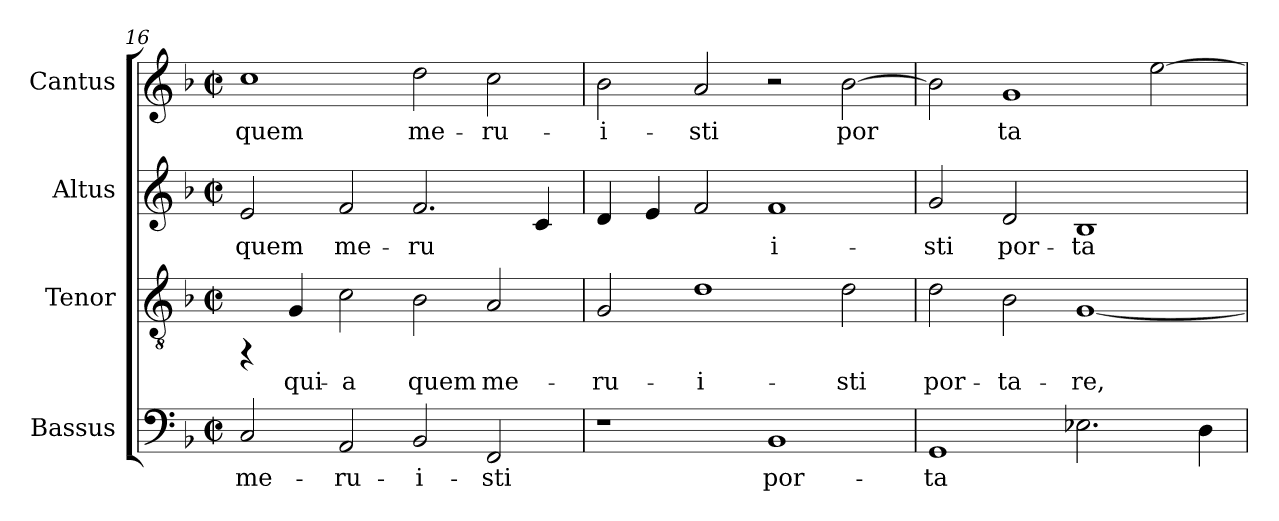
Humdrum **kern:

**kern	**text	**kern	**text	**kern	**text	**kern	**text
*part4	*part4	*part3	*part3	*part2	*part2	*part1	*part1
*staff4	*staff4	*staff3	*staff3	*staff2	*staff2	*staff1	*staff1
*I"Bassus	*	*I"Tenor	*	*I"Altus	*	*I"Cantus	*
*clefF4	*	*clefGv2	*	*clefG2	*	*clefG2	*
*k[b-]	*	*k[b-]	*	*k[b-]	*	*k[b-]	*
*F:	*	*F:	*	*F:	*	*F:	*
*M2/2	*	*M2/2	*	*M2/2	*	*M2/2	*
*met(c|)	*	*met(c|)	*	*met(c|)	*	*met(c|)	*
=16	=16	=16	=16	=16	=16	=16	=16
!	!LO:LY:b:cj	!	!	!	!LO:LY:b:cj	!	!LO:LY:b:cj
2C/	me-	4rFF	.	2e/	quem	1cc	quem
!	!	!	!LO:LY:b:cj	!	!	!	!
.	.	4G/	qui-	.	.	.	.
!	!LO:LY:b:cj	!	!LO:LY:b:cj	!	!LO:LY:b:cj	!	!
2AA/	-ru-	2c\	-a	2f/	me-	.	.
!	!LO:LY:b:cj	!	!LO:LY:b:cj	!	!LO:LY:b:cj	!	!LO:LY:b:cj
2BB-/	-i-	2B-\	quem	2.f/	-ru-	2dd\	me-
!	!LO:LY:b:cj	!	!LO:LY:b:cj	!	!	!	!LO:LY:b:cj
2FF/	-sti	2A/	me-	.	.	2cc\	-ru-
!	!	!	!	!	!LO:LY:b:cj	!	!
.	.	.	.	4c/	--	.	.
=17	=17	=17	=17	=17	=17	=17	=17
!	!	!	!LO:LY:b:cj	!	!LO:LY:b:cj	!	!LO:LY:b:cj
1r	.	2G/	-ru-	4d/	--	2b-\	-i-
!	!	!	!	!	!LO:LY:b:cj	!	!
.	.	.	.	4e/	--	.	.
!	!	!	!LO:LY:b:cj	!	!LO:LY:b:cj	!	!LO:LY:b:cj
.	.	1d	-i-	2f/	--	2a/	-sti
!	!LO:LY:b:cj	!	!	!	!LO:LY:b:cj	!	!
1BB-	por-	.	.	1f	-i-	2r	.
!	!	!	!LO:LY:b:cj	!	!	!	!LO:LY:b:cj
.	.	2d\	-sti	.	.	[>2b-\	por-
=18	=18	=18	=18	=18	=18	=18	=18
!	!LO:LY:b:cj	!	!LO:LY:b:cj	!	!LO:LY:b:cj	!	!LO:LY:b:cj
1GG	-ta-	2d\	por-	2g/	-sti	2b-\]	--
!	!	!	!LO:LY:b:cj	!	!LO:LY:b:cj	!	!LO:LY:b:cj
.	.	2B-\	-ta-	2d/	por-	1g	-ta-
!	!LO:LY:b:cj	!	!LO:LY:b:cj	!	!LO:LY:b:cj	!	!
2.E-\	--	[<1G	-re,	1B-	-ta-	.	.
!	!	!	!	!	!	!	!LO:LY:b:cj
.	.	.	.	.	.	[>2ee\	--
!	!LO:LY:b:cj	!	!	!	!	!	!
4D\	--	.	.	.	.	.	.
=	=	=	=	=	=	=	=
*-	*-	*-	*-	*-	*-	*-	*-
